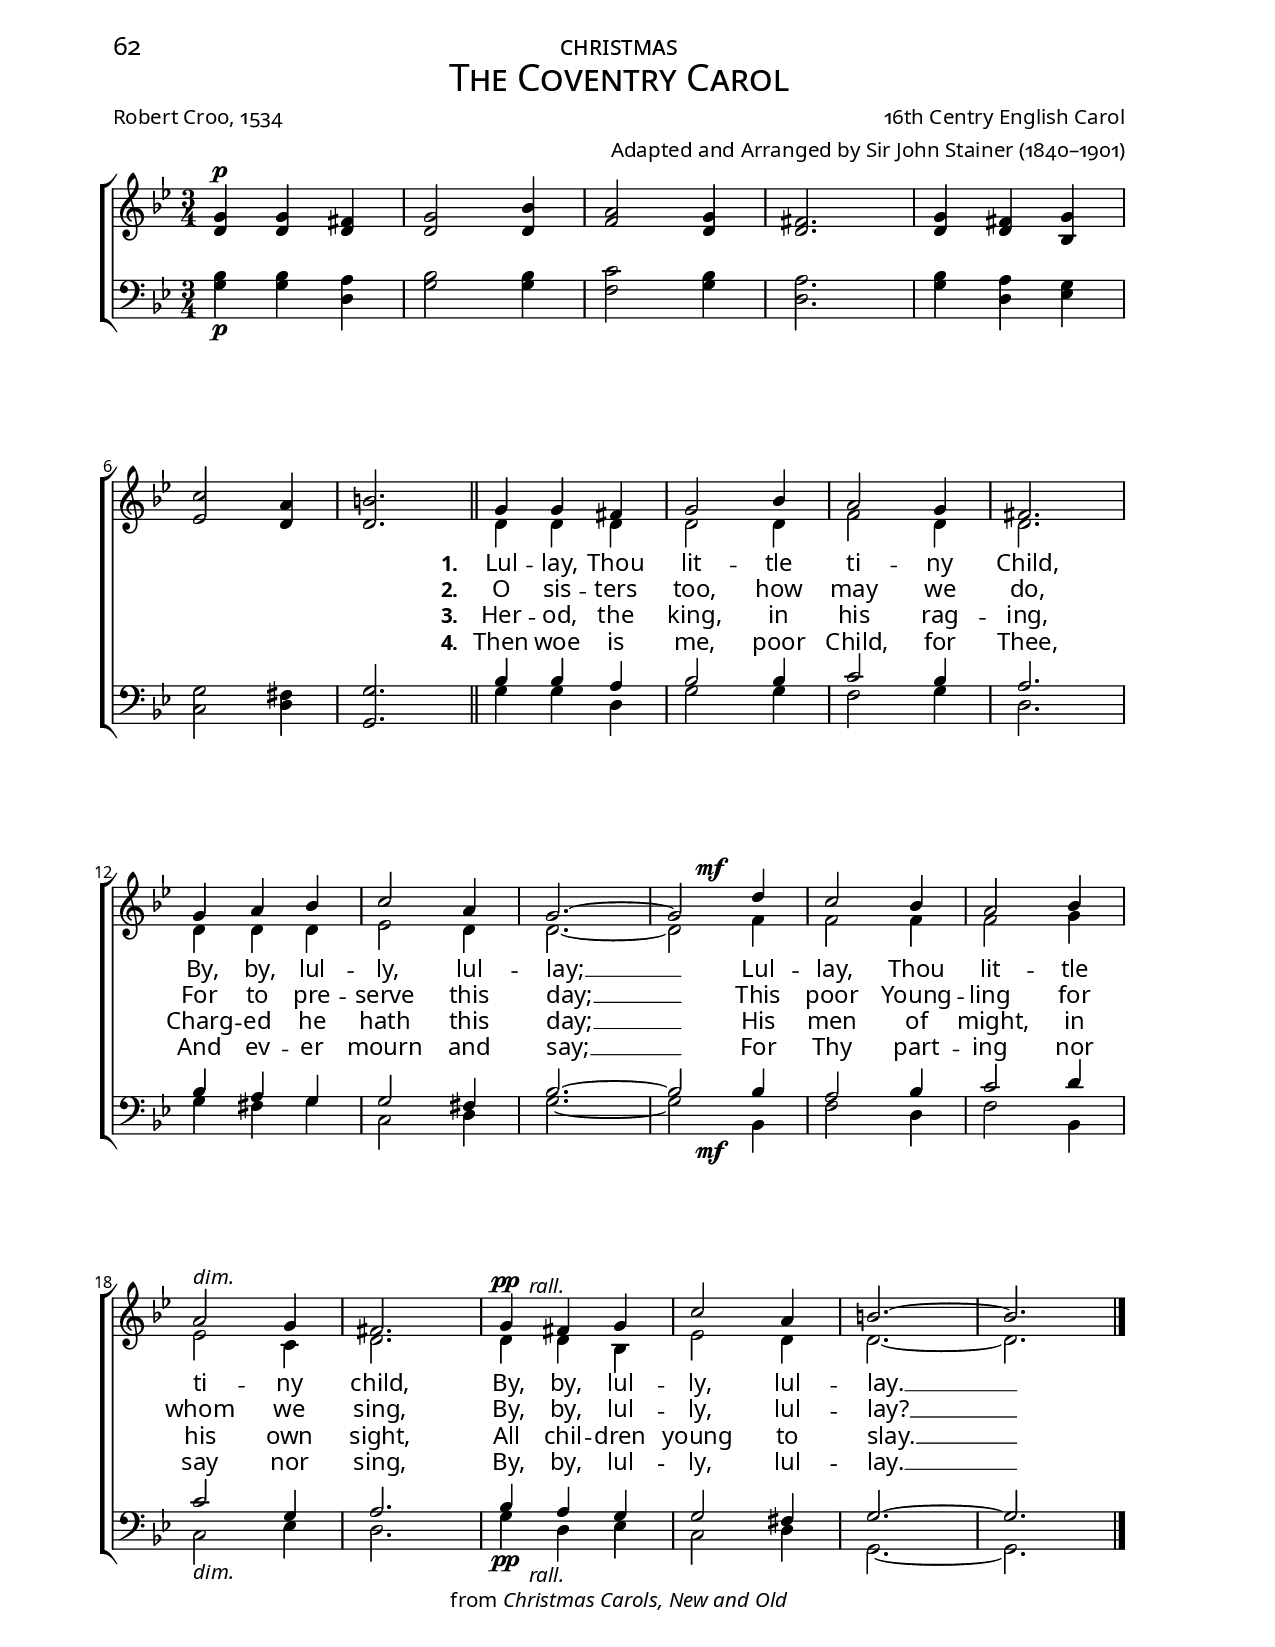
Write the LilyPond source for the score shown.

\version "2.14.2"
\include "util.ly"
\header {
  title = \markup{\override #'(font-name . "Garamond Premr Pro Smbd Subh"){ \abs-fontsize #18 \smallCapsOldStyle"The Coventry Carol"}}
  poet = \markup\oldStyleNum"Robert Croo, 1534"
  composer = \markup\oldStyleNum"16th Centry English Carol"
  arranger = \markup\oldStyleNum"Adapted and Arranged by Sir John Stainer (1840–1901)"
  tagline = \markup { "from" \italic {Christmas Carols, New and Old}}
}
\paper {
  paper-height = 11\in
  paper-width = 8.5\in
  indent = 0\in
  %system-system-spacing = #'((basic-distance . 10) (padding . 0))
  %system-system-spacing =
  %  #'((basic-distance . 0)
  %     (minimum-distance . 0)
  %     (padding . -0.35)
  %     (stretchability . 100))
  ragged-last-bottom = ##f
  ragged-bottom = ##f
  two-sided = ##t
  inner-margin = 1\in
  outer-margin = 0.75\in
  top-margin = 0.26\in
  bottom-margin = 0.25\in
  first-page-number = #062
  print-first-page-number = ##t
  headerLine = \markup{ \smallCapsOldStyle"christmas"}
  oddHeaderMarkup = \markup\fill-line{
     \abs-fontsize #12.5
     \combine 
        \fill-line{"" \on-the-fly #print-page-number-check-first
        \oldStylePageNum""
        }
        \fill-line{\headerLine}
  }
  evenHeaderMarkup = \markup {
     \abs-fontsize #12.5
     \combine
        \on-the-fly #print-page-number-check-first
        \oldStylePageNum""
        \fill-line{\headerLine}
  }
}
#(set-global-staff-size 18) \paper{ #(define fonts (make-pango-font-tree "Garamond Premr Pro" "Garamond Premr Pro" "Garamond Premr Pro" (/ 18 20))) }
global = {
  \key bes \major
  \time 3/4
  \override DynamicLineSpanner #'staff-padding = #0.0
  \override DynamicLineSpanner #'Y-extent = #'(-1 . 1)
}

sopMusic = \relative c'' {
  <g d>4^\p <g d> <fis d> |
  <g d>2 <bes d,>4 |
  <a f>2 <g d>4 |
  <fis d>2. |
  <g d>4 <fis d> <g bes,> | \break
  <c ees,>2 <a d,>4 | 
  <b d,>2. \bar "||" 
  
  g4 g fis |
  g2 bes4 |
  a2 g4 |
  fis2. | \break
  
  g4 a bes |
  c2 a4 |
  g2.~ |
  <<g2 {s4 s^\mf}>> d'4 |
  c2 bes4 |
  a2 bes4 | \break
  
  a2^\markup\italic"dim." g4 |
  fis2. |
  <<g4 {s8^\pp s^\markup\italic"rall."}>> fis4 g |
  c2 a4 |
  b2.~ |
  b2. \bar "|."
}
sopWords = \lyricmode {
  
}

altoMusic = \relative c' {
  s2.*7 |
  
  d4 d d |
  d2 d4 |
  f2 d4 |
  d2. |
  
  d4 d d |
  ees2 d4 |
  d2.~ |
  d2 f4 |
  f2 f4 |
  f2 g4 |
  
  ees2 c4 |
  d2. |
  d4 d bes |
  ees2 d4 |
  d2.~ |
  d2. \bar "|."
}
altoWords = \lyricmode {
  \dropLyricsXI
  \repeat unfold 14 \skip 1
  \set stanza = #"1. "
  Lul -- lay, Thou lit -- tle ti -- ny Child,
  By, by, lul -- ly, lul -- lay; __
  Lul -- lay, Thou lit -- tle ti -- ny child,
  By, by, lul -- ly, lul -- lay. __
}
altoWordsII = \lyricmode {
  \dropLyricsXI
  \repeat unfold 14 \skip 1
  \set stanza = #"2. "
  O sis -- ters too, how may we do,
  For to pre -- serve this day; __
  This poor Young -- ling for whom we sing,
  By, by, lul -- ly, lul -- lay? __
}
altoWordsIII = \lyricmode {
  \dropLyricsXI
  \repeat unfold 14 \skip 1
  \set stanza = #"3. "
  Her -- od, the king, in his rag -- ing,
  Charg -- ed he hath this day; __
  His men of might, in his own sight,
  All chil -- dren young to slay. __
}
altoWordsIV = \lyricmode {
  \dropLyricsXI
  \repeat unfold 14 \skip 1
  \set stanza = #"4. "
  Then woe is me, poor Child, for Thee,
  And ev -- er mourn and say; __
  For Thy part -- ing nor say nor sing,
  By, by, lul -- ly, lul -- lay. __
}

tenorMusic = \relative c' {
  s2.*6_\p |
  
  <g g,>2. ~ |
  
  bes4 bes a |
  bes2 bes4 |
  c2 bes4 |
  a2. |
  
  bes4 a g |
  g2 fis4 |
  bes2.~ |
  <<bes2 {s4 s_\mf}>> bes4 |
  a2 bes4 |
  c2 d4 |
  
  c2_\markup\italic"dim." g4 |
  a2. |
  <<bes4 {s8_\pp s_\markup\italic"rall."}>> a4 g |
  g2 fis4 |
  g2.~ |
  g2. \bar "|."
}
tenorWords = \lyricmode {

}

bassMusic = \relative c' {
  <bes g>4 q <a d,> |
  <bes g>2 q4 |
  <c f,>2 <bes g>4 |
  <a d,>2. |
  <bes g>4 <a d,> <g ees> |
  <g c,>2 <fis d>4 |
  
  s2. |
  g4 g d |
  g2 g4 |
  f2 g4 |
  d2. |
  
  g4 fis g |
  c,2 d4 |
  g2.~ |
  g2 bes,4 |
  f'2 d4 |
  f2 bes,4 |
  
  c2 ees4 |
  d2. |
  g4 d ees |
  c2 d4 |
  g,2.~ |
  g2. \bar "|."
}
bassWords = \lyricmode {

}

\score {
  <<
   \new ChoirStaff <<
%    \new Lyrics = sopranos \with { \override VerticalAxisGroup #'nonstaff-relatedstaff-spacing = #'((basic-distance . 1)) }
    \new Staff = women <<
      \new Voice = "sopranos" { \voiceOne << \global \sopMusic >> }
      \new Voice = "altos" { \voiceTwo << \global \altoMusic >> }
    >>
    \new Lyrics \with { alignAboveContext = #"women" \override VerticalAxisGroup #'nonstaff-relatedstaff-spacing = #'((basic-distance . 1))} \lyricsto "sopranos" \sopWords
    \new Lyrics = "altosIV"  \with { alignBelowContext = #"women" } \lyricsto "sopranos" \altoWordsIV
    \new Lyrics = "altosIII"  \with { alignBelowContext = #"women" } \lyricsto "sopranos" \altoWordsIII
    \new Lyrics = "altosII"  \with { alignBelowContext = #"women" } \lyricsto "sopranos" \altoWordsII
    \new Lyrics = "altos"  \with { alignBelowContext = #"women" \override VerticalAxisGroup #'nonstaff-relatedstaff-spacing = #'((padding . -0.5)) } \lyricsto "sopranos" \altoWords
   \new Staff = men <<
      \clef bass
      \new Voice = "tenors" { \voiceOne << \global \tenorMusic >> }
      \new Voice = "basses" { \voiceTwo << \global \bassMusic >> }
    >>
    \new Lyrics \with { alignAboveContext = #"men" \override VerticalAxisGroup #'nonstaff-relatedstaff-spacing = #'((basic-distance . 1)) } \lyricsto "tenors" \tenorWords
    \new Lyrics \with { alignBelowContext = #"men" \override VerticalAxisGroup #'nonstaff-relatedstaff-spacing = #'((basic-distance . 1)) } \lyricsto "basses" \bassWords
  >>
%    \new PianoStaff << \new Staff { \new Voice { \pianoRH } } \new Staff { \clef "bass" \pianoLH } >>
  >>
  \layout {
  \context {
    \Lyrics
    \override LyricText #'font-size = #1.3
  }
    \context {
      \Score
      %\override SpacingSpanner #'base-shortest-duration = #(ly:make-moment 1 8)
      %\override SpacingSpanner #'common-shortest-duration = #(ly:make-moment 1 4)
    }
    \context {
      % Remove all empty staves
      % \Staff \RemoveEmptyStaves \override VerticalAxisGroup #'remove-first = ##t
    }
    \context {
      \Lyrics
      \override LyricText #'X-offset = #center-on-word
    }
  }
}

